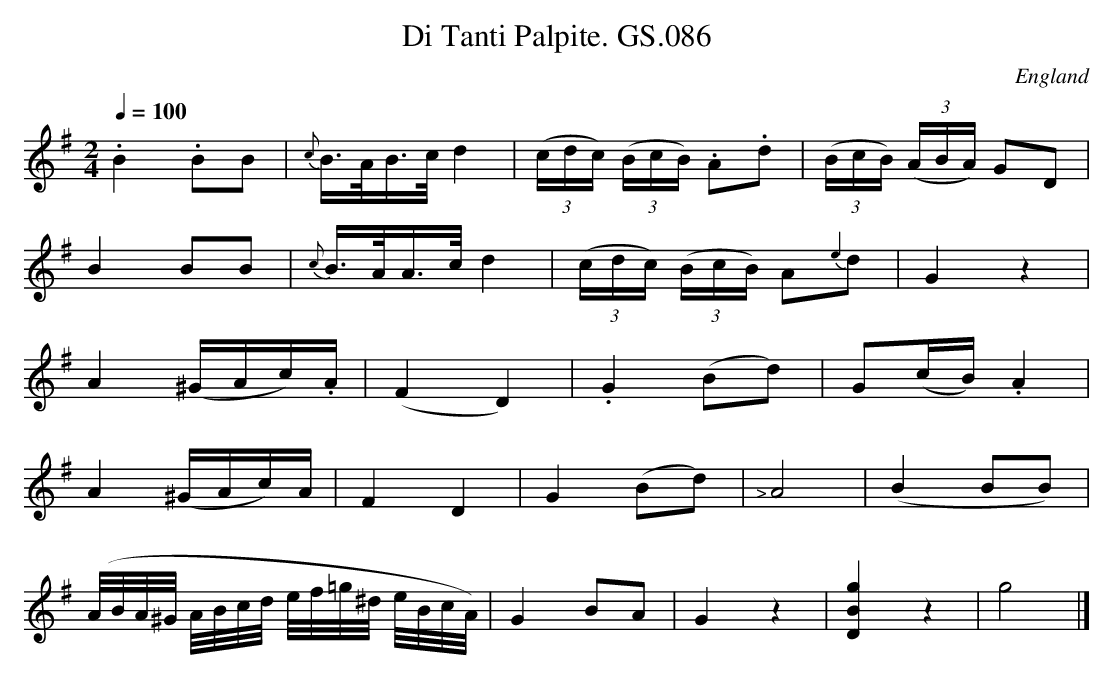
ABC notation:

X:1
T:Di Tanti Palpite. GS.086
L:1/16
M:2/4
O:England
Q:1/4=100
K:G major
.B4 .B2B2 | {c} B>AB>c d4 | (3(cdc) (3(BcB) .A2.d2 | \
(3(BcB) (3(ABA) G2D2 |!
B4 B2B2 | {c} B>AA>c d4 | (3(cdc) (3(BcB) A2{e2}d2 | G4 z4 |!
A4(^GAc).A | (F4D4) | .G4 (B2d2) | G2(cB) .A4 |!
A4 (^GAc)A | F4D4 | G4 (B2d2) | "<>"A8 | (B4B2B2) |!
(A/2B/2A/2^G/2 A/2B/2c/2d/2 e/2f/2=g/2^d/2 e/2B/2c/2A/2) |\
G4 B2A2 |G4 z4 | [D4B4g4]z4 | g8 |]
